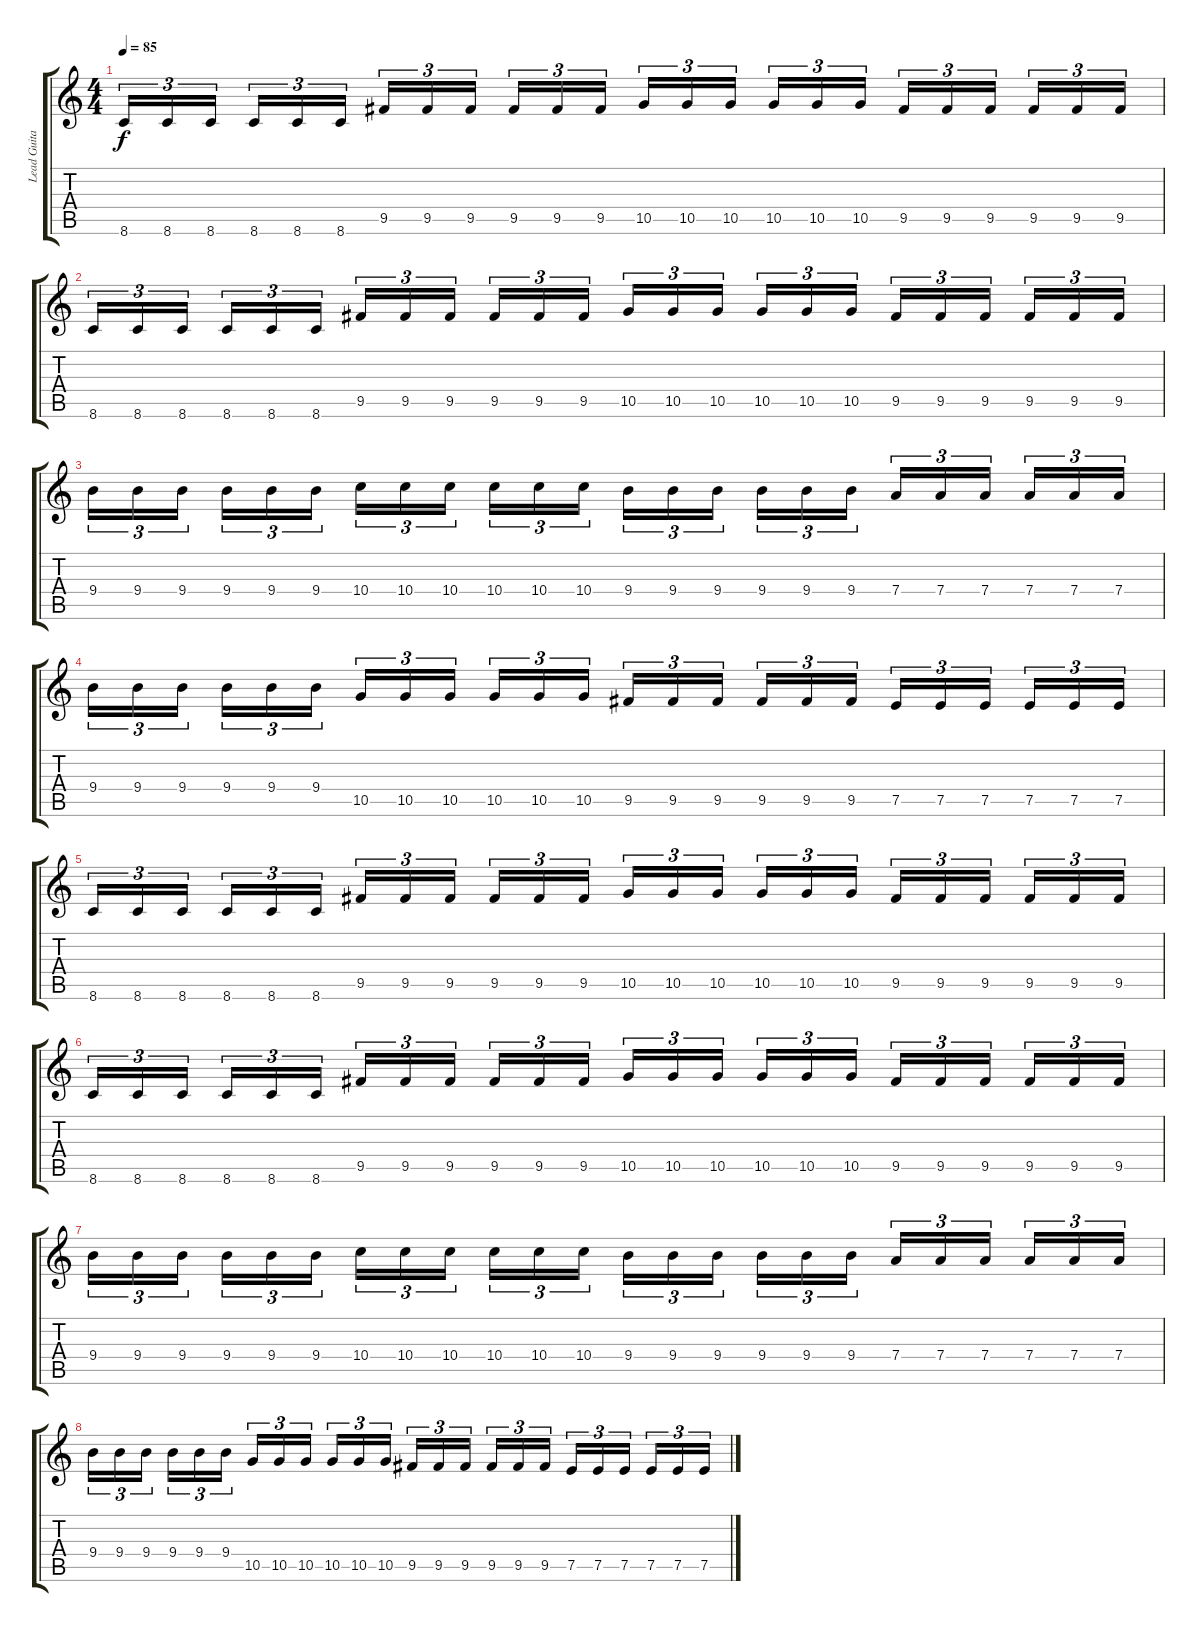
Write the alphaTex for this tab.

\track ("Lead Guitar " "Lead Guita") {instrument distortionguitar}
\staff {score tabs}
\tuning (E4 B3 G3 D3 A2 E2) {hide}
\ts (4 4)
\tempo 85
\clef g2
\ks c
8.6.16{tu (3 2) dy f} 8.6.16{tu (3 2)} 8.6.16{tu (3 2) beam splitsecondary} 8.6.16{tu (3 2)} 8.6.16{tu (3 2)} 8.6.16{tu (3 2)} 9.5.16{tu (3 2)} 9.5.16{tu (3 2)} 9.5.16{tu (3 2) beam splitsecondary} 9.5.16{tu (3 2)} 9.5.16{tu (3 2)} 9.5.16{tu (3 2)} 10.5.16{tu (3 2)} 10.5.16{tu (3 2)} 10.5.16{tu (3 2) beam splitsecondary} 10.5.16{tu (3 2)} 10.5.16{tu (3 2)} 10.5.16{tu (3 2)} 9.5.16{tu (3 2)} 9.5.16{tu (3 2)} 9.5.16{tu (3 2) beam splitsecondary} 9.5.16{tu (3 2)} 9.5.16{tu (3 2)} 9.5.16{tu (3 2)} |
8.6.16{tu (3 2)} 8.6.16{tu (3 2)} 8.6.16{tu (3 2) beam splitsecondary} 8.6.16{tu (3 2)} 8.6.16{tu (3 2)} 8.6.16{tu (3 2)} 9.5.16{tu (3 2)} 9.5.16{tu (3 2)} 9.5.16{tu (3 2) beam splitsecondary} 9.5.16{tu (3 2)} 9.5.16{tu (3 2)} 9.5.16{tu (3 2)} 10.5.16{tu (3 2)} 10.5.16{tu (3 2)} 10.5.16{tu (3 2) beam splitsecondary} 10.5.16{tu (3 2)} 10.5.16{tu (3 2)} 10.5.16{tu (3 2)} 9.5.16{tu (3 2)} 9.5.16{tu (3 2)} 9.5.16{tu (3 2) beam splitsecondary} 9.5.16{tu (3 2)} 9.5.16{tu (3 2)} 9.5.16{tu (3 2)} |
9.4.16{tu (3 2)} 9.4.16{tu (3 2)} 9.4.16{tu (3 2) beam splitsecondary} 9.4.16{tu (3 2)} 9.4.16{tu (3 2)} 9.4.16{tu (3 2)} 10.4.16{tu (3 2)} 10.4.16{tu (3 2)} 10.4.16{tu (3 2) beam splitsecondary} 10.4.16{tu (3 2)} 10.4.16{tu (3 2)} 10.4.16{tu (3 2)} 9.4.16{tu (3 2)} 9.4.16{tu (3 2)} 9.4.16{tu (3 2) beam splitsecondary} 9.4.16{tu (3 2)} 9.4.16{tu (3 2)} 9.4.16{tu (3 2)} 7.4.16{tu (3 2)} 7.4.16{tu (3 2)} 7.4.16{tu (3 2) beam splitsecondary} 7.4.16{tu (3 2)} 7.4.16{tu (3 2)} 7.4.16{tu (3 2)} |
9.4.16{tu (3 2)} 9.4.16{tu (3 2)} 9.4.16{tu (3 2) beam splitsecondary} 9.4.16{tu (3 2)} 9.4.16{tu (3 2)} 9.4.16{tu (3 2)} 10.5.16{tu (3 2)} 10.5.16{tu (3 2)} 10.5.16{tu (3 2) beam splitsecondary} 10.5.16{tu (3 2)} 10.5.16{tu (3 2)} 10.5.16{tu (3 2)} 9.5.16{tu (3 2)} 9.5.16{tu (3 2)} 9.5.16{tu (3 2) beam splitsecondary} 9.5.16{tu (3 2)} 9.5.16{tu (3 2)} 9.5.16{tu (3 2)} 7.5.16{tu (3 2)} 7.5.16{tu (3 2)} 7.5.16{tu (3 2) beam splitsecondary} 7.5.16{tu (3 2)} 7.5.16{tu (3 2)} 7.5.16{tu (3 2)} |
8.6.16{tu (3 2)} 8.6.16{tu (3 2)} 8.6.16{tu (3 2) beam splitsecondary} 8.6.16{tu (3 2)} 8.6.16{tu (3 2)} 8.6.16{tu (3 2)} 9.5.16{tu (3 2)} 9.5.16{tu (3 2)} 9.5.16{tu (3 2) beam splitsecondary} 9.5.16{tu (3 2)} 9.5.16{tu (3 2)} 9.5.16{tu (3 2)} 10.5.16{tu (3 2)} 10.5.16{tu (3 2)} 10.5.16{tu (3 2) beam splitsecondary} 10.5.16{tu (3 2)} 10.5.16{tu (3 2)} 10.5.16{tu (3 2)} 9.5.16{tu (3 2)} 9.5.16{tu (3 2)} 9.5.16{tu (3 2) beam splitsecondary} 9.5.16{tu (3 2)} 9.5.16{tu (3 2)} 9.5.16{tu (3 2)} |
8.6.16{tu (3 2)} 8.6.16{tu (3 2)} 8.6.16{tu (3 2) beam splitsecondary} 8.6.16{tu (3 2)} 8.6.16{tu (3 2)} 8.6.16{tu (3 2)} 9.5.16{tu (3 2)} 9.5.16{tu (3 2)} 9.5.16{tu (3 2) beam splitsecondary} 9.5.16{tu (3 2)} 9.5.16{tu (3 2)} 9.5.16{tu (3 2)} 10.5.16{tu (3 2)} 10.5.16{tu (3 2)} 10.5.16{tu (3 2) beam splitsecondary} 10.5.16{tu (3 2)} 10.5.16{tu (3 2)} 10.5.16{tu (3 2)} 9.5.16{tu (3 2)} 9.5.16{tu (3 2)} 9.5.16{tu (3 2) beam splitsecondary} 9.5.16{tu (3 2)} 9.5.16{tu (3 2)} 9.5.16{tu (3 2)} |
9.4.16{tu (3 2)} 9.4.16{tu (3 2)} 9.4.16{tu (3 2) beam splitsecondary} 9.4.16{tu (3 2)} 9.4.16{tu (3 2)} 9.4.16{tu (3 2)} 10.4.16{tu (3 2)} 10.4.16{tu (3 2)} 10.4.16{tu (3 2) beam splitsecondary} 10.4.16{tu (3 2)} 10.4.16{tu (3 2)} 10.4.16{tu (3 2)} 9.4.16{tu (3 2)} 9.4.16{tu (3 2)} 9.4.16{tu (3 2) beam splitsecondary} 9.4.16{tu (3 2)} 9.4.16{tu (3 2)} 9.4.16{tu (3 2)} 7.4.16{tu (3 2)} 7.4.16{tu (3 2)} 7.4.16{tu (3 2) beam splitsecondary} 7.4.16{tu (3 2)} 7.4.16{tu (3 2)} 7.4.16{tu (3 2)} |
9.4.16{tu (3 2)} 9.4.16{tu (3 2)} 9.4.16{tu (3 2) beam splitsecondary} 9.4.16{tu (3 2)} 9.4.16{tu (3 2)} 9.4.16{tu (3 2)} 10.5.16{tu (3 2)} 10.5.16{tu (3 2)} 10.5.16{tu (3 2) beam splitsecondary} 10.5.16{tu (3 2)} 10.5.16{tu (3 2)} 10.5.16{tu (3 2)} 9.5.16{tu (3 2)} 9.5.16{tu (3 2)} 9.5.16{tu (3 2) beam splitsecondary} 9.5.16{tu (3 2)} 9.5.16{tu (3 2)} 9.5.16{tu (3 2)} 7.5.16{tu (3 2)} 7.5.16{tu (3 2)} 7.5.16{tu (3 2) beam splitsecondary} 7.5.16{tu (3 2)} 7.5.16{tu (3 2)} 7.5.16{tu (3 2)}
